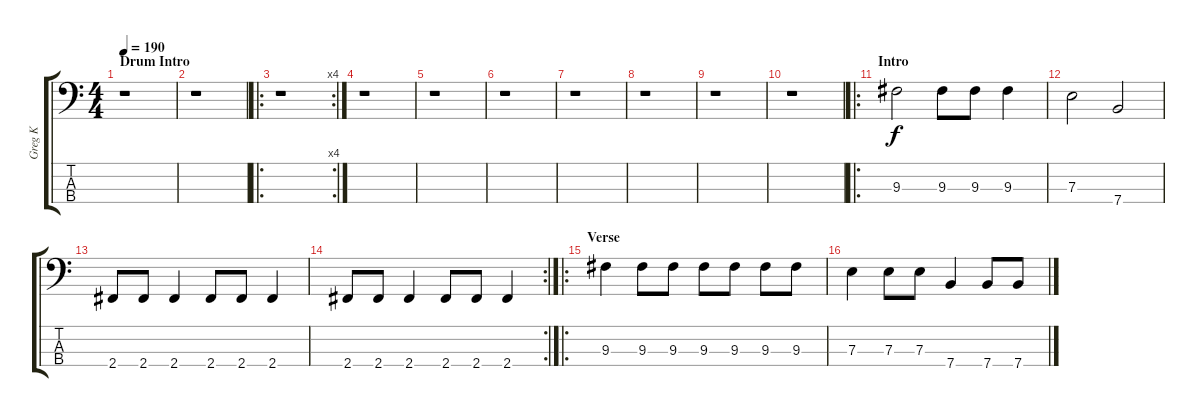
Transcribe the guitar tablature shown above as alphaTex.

\track ("Greg K" "Greg K") {instrument electricbasspick}
\staff {score tabs}
\tuning (G2 D2 A1 E1) {hide}
\ts (4 4)
\section ("" "Drum Intro")
\tempo 190
\clef f4
\ks c
r.1{dy f instrument electricbasspick} |
r.1 |
\ro
\rc 4
r.1 |
r.1 |
r.1 |
r.1 |
r.1 |
r.1 |
r.1 |
r.1 |
\ro
\section ("" "Intro")
9.3.2 9.3.8 9.3.8 9.3.4 |
7.3.2 7.4.2 |
2.4.8 2.4.8 2.4.4 2.4.8 2.4.8 2.4.4 |
\rc 2
2.4.8 2.4.8 2.4.4 2.4.8 2.4.8 2.4.4 |
\ro
\section ("" "Verse")
9.3.4 9.3.8 9.3.8 9.3.8 9.3.8 9.3.8 9.3.8 |
7.3.4 7.3.8 7.3.8 7.4.4 7.4.8 7.4.8
